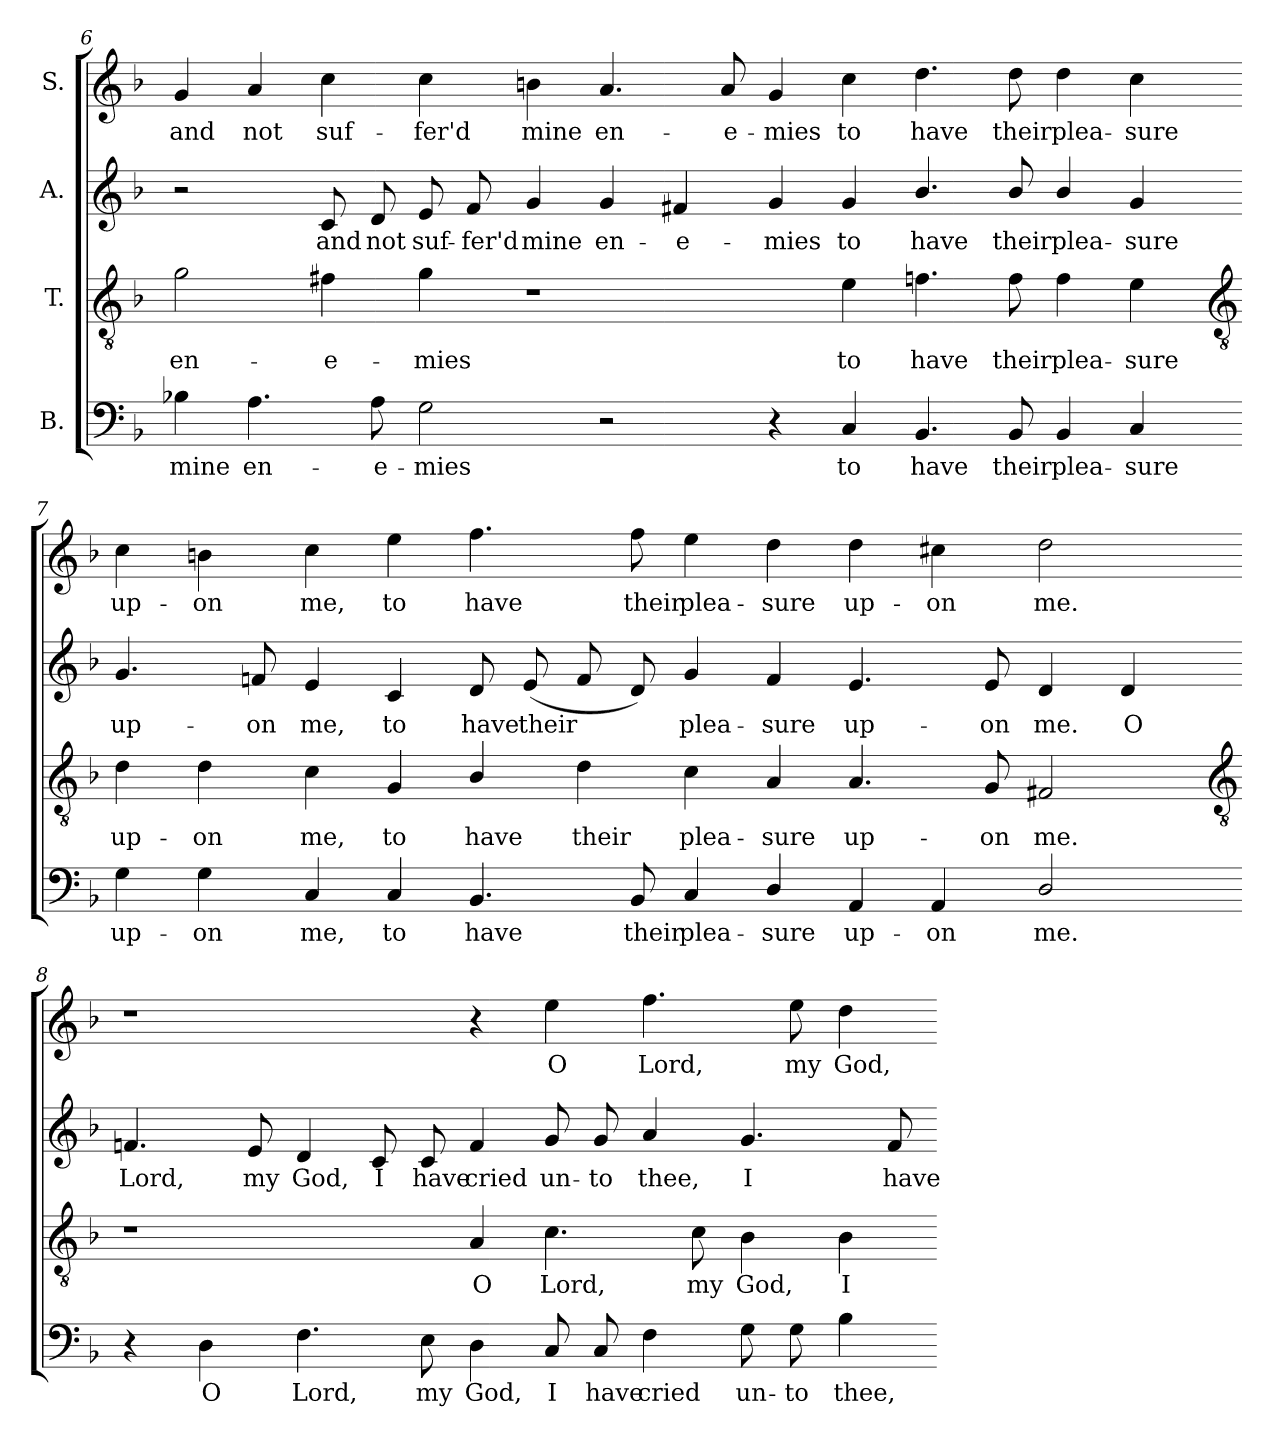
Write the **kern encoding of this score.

**kern	**text	**kern	**text	**kern	**text	**kern	**text
*part4	*part4	*part3	*part3	*part2	*part2	*part1	*part1
*staff4	*staff4	*staff3	*staff3	*staff2	*staff2	*staff1	*staff1
*I"B.	*	*I"T.	*	*I"A.	*	*I"S.	*
!!LO:LB:g=z
*clefF4	*	*clefGv2	*	*clefG2	*	*clefG2	*
*k[b-]	*	*k[b-]	*	*k[b-]	*	*k[b-]	*
*F:	*	*F:	*	*F:	*	*F:	*
=6	=6	=6	=6	=6	=6	=6	=6
!	!LO:LY:b	!	!LO:LY:b	!	!	!	!LO:LY:b
4B-X	mine	2g	en-	2r	.	4g	and
!	!LO:LY:b	!	!	!	!	!	!LO:LY:b
4.A	en-	.	.	.	.	4a	not
!	!	!	!LO:LY:b	!	!LO:LY:b	!	!LO:LY:b
.	.	4f#X	-e-	8c	and	4cc	suf-
!	!LO:LY:b	!	!	!	!LO:LY:b	!	!
8A	-e-	.	.	8d	not	.	.
!	!LO:LY:b	!	!LO:LY:b	!	!LO:LY:b	!	!LO:LY:b
2G	-mies	4g	-mies	8e	suf-	4cc	-fer'd
!	!	!	!	!	!LO:LY:b	!	!
.	.	.	.	8f	-fer'd	.	.
!	!	!	!	!	!LO:LY:b	!	!LO:LY:b
.	.	1r	.	4g	mine	4bn	mine
!	!	!	!	!	!LO:LY:b	!	!LO:LY:b
2r	.	.	.	4g	en-	4.a	en-
!	!	!	!	!	!LO:LY:b	!	!
.	.	.	.	4f#X	-e-	.	.
!	!	!	!	!	!	!	!LO:LY:b
.	.	.	.	.	.	8a	-e-
!	!	!	!	!	!LO:LY:b	!	!LO:LY:b
4r	.	.	.	4g	-mies	4g	-mies
!	!LO:LY:b	!	!LO:LY:b	!	!LO:LY:b	!	!LO:LY:b
4C	to	4e	to	4g	to	4cc	to
!	!LO:LY:b	!	!LO:LY:b	!	!LO:LY:b	!	!LO:LY:b
4.BB-	have	4.fn	have	4.b-/	have	4.dd	have
!	!LO:LY:b	!	!LO:LY:b	!	!LO:LY:b	!	!LO:LY:b
8BB-	their	8f	their	8b-/	their	8dd	their
!	!LO:LY:b	!	!LO:LY:b	!	!LO:LY:b	!	!LO:LY:b
4BB-	plea-	4f	plea-	4b-/	plea-	4dd	plea-
!	!LO:LY:b	!	!LO:LY:b	!	!LO:LY:b	!	!LO:LY:b
4C	-sure	4e	-sure	4g	-sure	4cc	-sure
!!LO:LB:g=z
=7-	=7-	=7-	=7-	=7-	=7-	=7-	=7-
*	*	*clefGv2	*	*	*	*	*
!	!LO:LY:b	!	!LO:LY:b	!	!LO:LY:b	!	!LO:LY:b
4G	up-	4d	up-	4.g	up-	4cc	up-
!	!LO:LY:b	!	!LO:LY:b	!	!	!	!LO:LY:b
4G	-on	4d	-on	.	.	4bn	-on
!	!	!	!	!	!LO:LY:b	!	!
.	.	.	.	8f	-on	.	.
!	!LO:LY:b	!	!LO:LY:b	!	!LO:LY:b	!	!LO:LY:b
4C	me,	4c	me,	4e	me,	4cc	me,
!	!LO:LY:b	!	!LO:LY:b	!	!LO:LY:b	!	!LO:LY:b
4C	to	4G	to	4c	to	4ee	to
!	!LO:LY:b	!	!LO:LY:b	!	!LO:LY:b	!	!LO:LY:b
4.BB-	have	4B-/	have	8d	have	4.ff	have
!	!	!	!	!	!LO:LY:b	!	!
.	.	.	.	(<8e	their	.	.
!	!	!	!LO:LY:b	!	!	!	!
.	.	4d	their	8f	.	.	.
!	!LO:LY:b	!	!	!	!	!	!LO:LY:b
8BB-	their	.	.	8d)	.	8ff	their
!	!LO:LY:b	!	!LO:LY:b	!	!LO:LY:b	!	!LO:LY:b
4C	plea-	4c	plea-	4g	plea-	4ee	plea-
!	!LO:LY:b	!	!LO:LY:b	!	!LO:LY:b	!	!LO:LY:b
4D/	-sure	4A	-sure	4f	-sure	4dd	-sure
!	!LO:LY:b	!	!LO:LY:b	!	!LO:LY:b	!	!LO:LY:b
4AA/	up-	4.A	up-	4.e	up-	4dd	up-
!	!LO:LY:b	!	!	!	!	!	!LO:LY:b
4AA/	-on	.	.	.	.	4cc#X	-on
!	!	!	!LO:LY:b	!	!LO:LY:b	!	!
.	.	8G	-on	8e	-on	.	.
!	!LO:LY:b	!	!LO:LY:b	!	!LO:LY:b	!	!LO:LY:b
2D/	me.	2F#X	me.	4d	me.	2dd	me.
!	!	!	!	!	!LO:LY:b	!	!
.	.	.	.	4d	O	.	.
!!LO:LB:g=z
=8-	=8-	=8-	=8-	=8-	=8-	=8-	=8-
*	*	*clefGv2	*	*	*	*	*
!	!	!	!	!	!LO:LY:b	!	!
4r	.	1r	.	4.fn	Lord,	1r	.
!	!LO:LY:b	!	!	!	!	!	!
4D	O	.	.	.	.	.	.
!	!	!	!	!	!LO:LY:b	!	!
.	.	.	.	8e	my	.	.
!	!LO:LY:b	!	!	!	!LO:LY:b	!	!
4.F	Lord,	.	.	4d	God,	.	.
!	!	!	!	!	!LO:LY:b	!	!
.	.	.	.	8c	I	.	.
!	!LO:LY:b	!	!	!	!LO:LY:b	!	!
8E	my	.	.	8c	have	.	.
!	!LO:LY:b	!	!LO:LY:b	!	!LO:LY:b	!	!
4D	God,	4A	O	4f	cried	4r	.
!	!LO:LY:b	!	!LO:LY:b	!	!LO:LY:b	!	!LO:LY:b
8C	I	4.c	Lord,	8g	un-	4ee	O
!	!LO:LY:b	!	!	!	!LO:LY:b	!	!
8C	have	.	.	8g	-to	.	.
!	!LO:LY:b	!	!	!	!LO:LY:b	!	!LO:LY:b
4F	cried	.	.	4a	thee,	4.ff	Lord,
!	!	!	!LO:LY:b	!	!	!	!
.	.	8c	my	.	.	.	.
!	!LO:LY:b	!	!LO:LY:b	!	!LO:LY:b	!	!
8G	un-	4B-	God,	4.g	I	.	.
!	!LO:LY:b	!	!	!	!	!	!LO:LY:b
8G	-to	.	.	.	.	8ee	my
!	!LO:LY:b	!	!LO:LY:b	!	!	!	!LO:LY:b
4B-	thee,	4B-	I	.	.	4dd	God,
!	!	!	!	!	!LO:LY:b	!	!
.	.	.	.	8f	have	.	.
=-	=-	=-	=-	=-	=-	=-	=-
*-	*-	*-	*-	*-	*-	*-	*-
